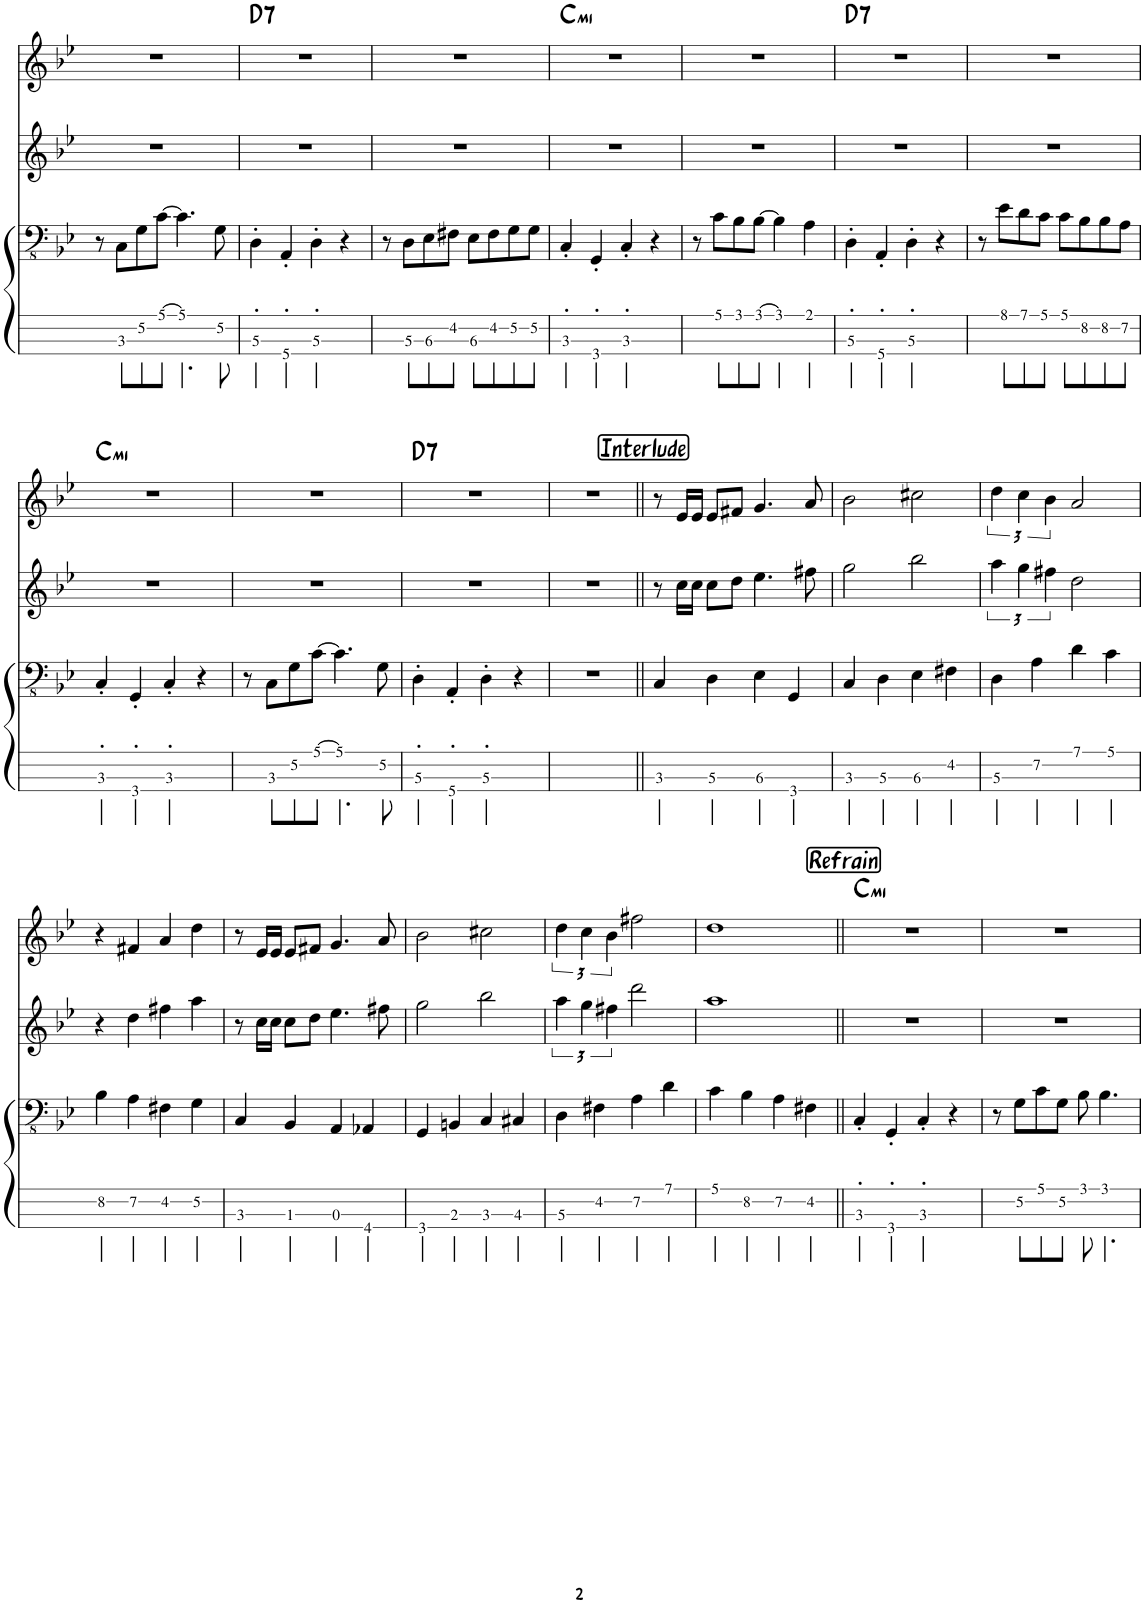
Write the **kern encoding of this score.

**kern	**kern	**kern	**kern	**harte
*part4	*part3	*part2	*part1	*part1
*staff4	*staff3	*staff2	*staff1	*
*I"Guitare Basse (Tablature)	*I"Basse acoustique	*I"Clarinette en Sib	*I"Trompette en Sib	*
*	*	*I'Cl	*I'Tpt	*
!!LO:PB:g=z
*	*clefFv4	*clefG2	*clefG2	*
*	*	*ITrd1c2	*ITrd1c2	*
*k[b-e-]	*k[b-e-]	*k[b-e-]	*k[b-e-]	*
*M4/4	*M4/4	*M4/4	*M4/4	*
=22	=22	=22	=22	=22
8r	8r	1r	1r	.
8CC\L	8CC\L	.	.	.
8GG\	8GG\	.	.	.
[8C\J	[8C\J	.	.	.
4.C\]	4.C\]	.	.	.
8GG\	8GG\	.	.	.
=23	=23	=23	=23	=23
!	!	!	!	!LO:H:kt=7
4DD'\	4DD'\	1r	1r	D:7
4AAA'\	4AAA'/	.	.	.
4DD'\	4DD'\	.	.	.
4r	4r	.	.	.
=24	=24	=24	=24	=24
8r	8r	1r	1r	.
8DD\L	8DD\L	.	.	.
8EE-\	8EE-\	.	.	.
8FF#X\J	8FF#X\J	.	.	.
8EE-\L	8EE-\L	.	.	.
8FF#\	8FF#\	.	.	.
8GG\	8GG\	.	.	.
8GG\J	8GG\J	.	.	.
=25	=25	=25	=25	=25
!	!	!	!	!LO:H:kt=mi
4CC'\	4CC'/	1r	1r	C:min
4GGG'\	4GGG'/	.	.	.
4CC'\	4CC'/	.	.	.
4r	4r	.	.	.
=26	=26	=26	=26	=26
8r	8r	1r	1r	.
8C\L	8C\L	.	.	.
8BB-\	8BB-\	.	.	.
[8BB-\J	[8BB-\J	.	.	.
4BB-\]	4BB-\]	.	.	.
4AA\	4AA\	.	.	.
=27	=27	=27	=27	=27
!	!	!	!	!LO:H:kt=7
4DD'\	4DD'\	1r	1r	D:7
4AAA'\	4AAA'/	.	.	.
4DD'\	4DD'\	.	.	.
4r	4r	.	.	.
=28	=28	=28	=28	=28
8r	8r	1r	1r	.
8E-\L	8E-\L	.	.	.
8D\	8D\	.	.	.
8C\J	8C\J	.	.	.
8C\L	8C\L	.	.	.
8BB-\	8BB-\	.	.	.
8BB-\	8BB-\	.	.	.
8AA\J	8AA\J	.	.	.
!!LO:LB:g=z
=29	=29	=29	=29	=29
!	!	!	!	!LO:H:kt=mi
4CC'\	4CC'/	1r	1r	C:min
4GGG'\	4GGG'/	.	.	.
4CC'\	4CC'/	.	.	.
4r	4r	.	.	.
=30	=30	=30	=30	=30
8r	8r	1r	1r	.
8CC\L	8CC\L	.	.	.
8GG\	8GG\	.	.	.
[8C\J	[8C\J	.	.	.
4.C\]	4.C\]	.	.	.
8GG\	8GG\	.	.	.
=31	=31	=31	=31	=31
!	!	!	!	!LO:H:kt=7
4DD'\	4DD'\	1r	1r	D:7
4AAA'\	4AAA'/	.	.	.
4DD'\	4DD'\	.	.	.
4r	4r	.	.	.
=32	=32	=32	=32	=32
1r	1r	1r	1r	.
!!LO:REH:place=s1:a:rj:fs=14:t=Interlude
=33||	=33||	=33||	=33||	=33||
4CC\	4CC/	8r	8r	.
.	.	16cc\LL	16e-/LL	.
.	.	16cc\JJ	16e-/JJ	.
4DD\	4DD\	8cc\L	8e-/L	.
.	.	8dd\J	8f#X/J	.
4EE-\	4EE-\	4.ee-\	4.g/	.
4GGG\	4GGG/	.	.	.
.	.	8ff#X\	8a/	.
=34	=34	=34	=34	=34
4CC\	4CC/	2gg\	2b-\	.
4DD\	4DD\	.	.	.
4EE-\	4EE-\	2bb-\	2cc#X\	.
4FF#X\	4FF#X\	.	.	.
=35	=35	=35	=35	=35
4DD\	4DD\	6aa\	6dd\	.
.	.	6gg\	6cc\	.
4AA\	4AA\	.	.	.
.	.	6ff#X\	6b-\	.
4D\	4D\	2dd\	2a/	.
4C\	4C\	.	.	.
!!LO:LB:g=z
=36	=36	=36	=36	=36
4BB-\	4BB-\	4r	4r	.
4AA\	4AA\	4dd\	4f#X/	.
4FF#X\	4FF#X\	4ff#X\	4a/	.
4GG\	4GG\	4aa\	4dd\	.
=37	=37	=37	=37	=37
4CC\	4CC/	8r	8r	.
.	.	16cc\LL	16e-/LL	.
.	.	16cc\JJ	16e-/JJ	.
4BBB-\	4BBB-/	8cc\L	8e-/L	.
.	.	8dd\J	8f#X/J	.
4AAA\	4AAA/	4.ee-\	4.g/	.
4AAA-X\	4AAA-X/	.	.	.
.	.	8ff#X\	8a/	.
=38	=38	=38	=38	=38
4GGG\	4GGG/	2gg\	2b-\	.
4BBBn\	4BBBn/	.	.	.
4CC\	4CC/	2bb-\	2cc#X\	.
4CC#X\	4CC#X/	.	.	.
=39	=39	=39	=39	=39
4DD\	4DD\	6aa\	6dd\	.
.	.	6gg\	6cc\	.
4FF#X\	4FF#X\	.	.	.
.	.	6ff#X\	6b-\	.
4AA\	4AA\	2ddd\	2ff#X\	.
4D\	4D\	.	.	.
=40	=40	=40	=40	=40
4C\	4C\	1aa	1dd	.
4BB-\	4BB-\	.	.	.
4AA\	4AA\	.	.	.
4FF#\	4FF#X\	.	.	.
!!LO:REH:place=s1:a:rj:fs=14:t=Refrain
=41||	=41||	=41||	=41||	=41||
!	!	!	!	!LO:H:kt=mi
4CC'\	4CC'/	1r	1r	C:min
4GGG'\	4GGG'/	.	.	.
4CC'\	4CC'/	.	.	.
4r	4r	.	.	.
=42	=42	=42	=42	=42
8r	8r	1r	1r	.
8GG\L	8GG\L	.	.	.
8C\	8C\	.	.	.
8GG\J	8GG\J	.	.	.
8BB-\	8BB-\	.	.	.
4.BB-\	4.BB-\	.	.	.
=	=	=	=	=
*-	*-	*-	*-	*-
